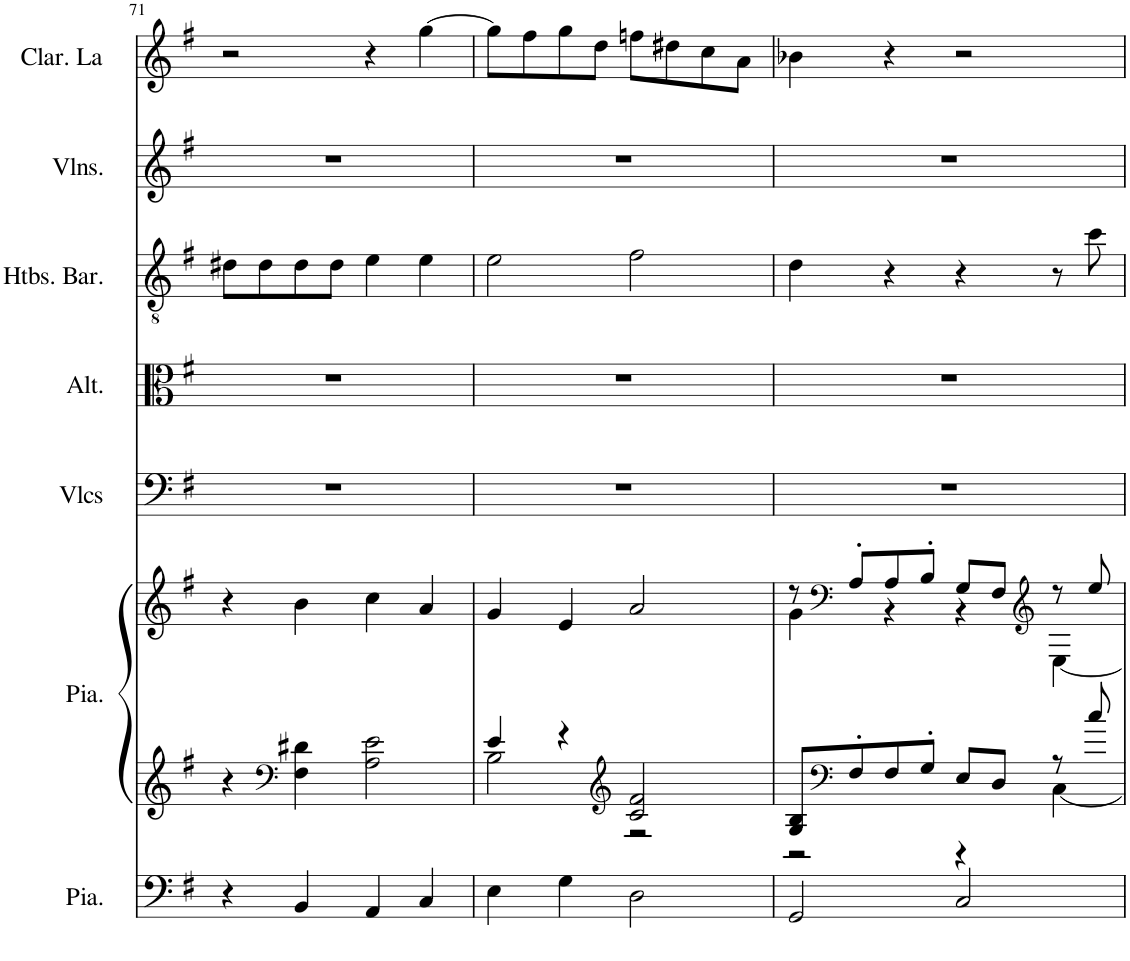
**kern	**kern	**kern	**kern	**kern	**kern	**kern	**kern
*part7	*part6	*part6	*part5	*part4	*part3	*part2	*part1
*staff8	*staff7	*staff6	*staff5	*staff4	*staff3	*staff2	*staff1
*I"Piano, Pedals	*I"Piano, Organ	*	*I"Violoncelles, Bass	*I"Altos, Tenor	*I"Hautbois Baryton, Alto	*I"Violons, Soprano	*I"Clarinette en La, Soprano solo
*I'Pia.	*I'Pia.	*	*I'Vlcs	*I'Alt.	*I'Htbs. Bar.	*I'Vlns.	*I'Clar. La
!!LO:PB:g=z
*clefF4	*clefG2	*clefG2	*clefF4	*clefC3	*clefGv2	*clefG2	*clefG2
*	*	*	*	*	*	*	*Trd2c3
*k[f#]	*k[f#]	*k[f#]	*k[f#]	*k[f#]	*k[f#]	*k[f#]	*k[f#]
*M4/4	*M4/4	*M4/4	*M4/4	*M4/4	*M4/4	*M4/4	*M4/4
=71	=71	=71	=71	=71	=71	=71	=71
4r	4r	4r	1r	1r	8d#X\L	1r	2r
.	.	.	.	.	8d#\	.	.
*	*clefF4	*	*	*	*	*	*
4BB/	4F#\ 4d#X\	4b\	.	.	8d#\	.	.
.	.	.	.	.	8d#\J	.	.
4AA/	2A\ 2e\	4cc\	.	.	4e\	.	4r
4C/	.	4a/	.	.	4e\	.	[4gg\
=72	=72	=72	=72	=72	=72	=72	=72
*	*^	*	*	*	*	*	*
4E\	4e/	2B\	4g/	1r	1r	2e\	1r	8gg\L]
.	.	.	.	.	.	.	.	8ff#\
4G\	4r	.	4e/	.	.	.	.	8gg\
.	.	.	.	.	.	.	.	8dd\J
*	*clefG2	*	*	*	*	*	*	*
2D\	2c/ 2f#/	2r	2a/	.	.	2f#\	.	8ffn\L
.	.	.	.	.	.	.	.	8dd#X\
.	.	.	.	.	.	.	.	8cc\
.	.	.	.	.	.	.	.	8a\J
=73	=73	=73	=73	=73	=73	=73	=73	=73
*	*	*	*^	*	*	*	*	*
2GG/	8G/ 8B/L	2r	8r	4g\	1r	1r	4d\	1r	4b-X\
*	*clefF4	*	*clefF4	*	*	*	*	*	*
.	8F#'/	.	8A'/L	.	.	.	.	.	.
.	8F#/	.	8A/	4r	.	.	4r	.	4r
.	8G'/J	.	8B'/J	.	.	.	.	.	.
2C/	8E/L	4r	8G/L	4r	.	.	4r	.	2r
.	8D/J	.	8F#/J	.	.	.	.	.	.
*	*	*	*clefG2	*	*	*	*	*	*
.	8r	[4C\	8r	[4E\	.	.	8r	.	.
.	8cc/	.	8ee/	.	.	.	8cc\	.	.
*	*v	*v	*	*	*	*	*	*	*
*	*	*v	*v	*	*	*	*	*
=	=	=	=	=	=	=	=
*-	*-	*-	*-	*-	*-	*-	*-
